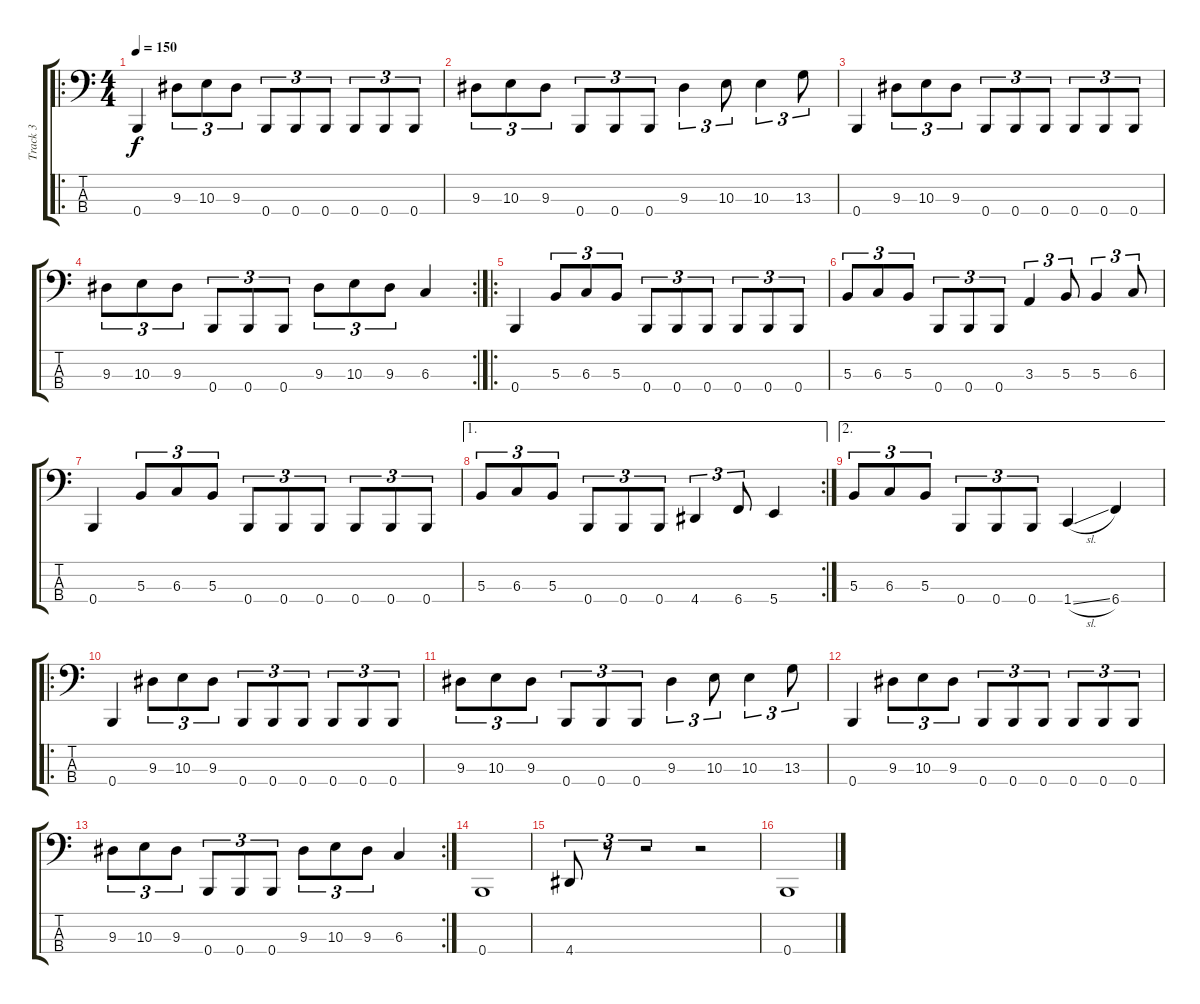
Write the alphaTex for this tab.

\track ("Track 3" "Track 3") {instrument electricbasspick}
\staff {score tabs}
\tuning (E2 B1 Gb1 B0) {hide}
\ro
\ts (4 4)
\tempo 150
\clef f4
\ks c
0.4.4{dy f} 9.3.8{tu (3 2)} 10.3.8{tu (3 2)} 9.3.8{tu (3 2)} 0.4.8{tu (3 2)} 0.4.8{tu (3 2)} 0.4.8{tu (3 2)} 0.4.8{tu (3 2)} 0.4.8{tu (3 2)} 0.4.8{tu (3 2)} |
9.3.8{tu (3 2)} 10.3.8{tu (3 2)} 9.3.8{tu (3 2)} 0.4.8{tu (3 2)} 0.4.8{tu (3 2)} 0.4.8{tu (3 2)} 9.3.4{tu (3 2)} 10.3.8{tu (3 2)} 10.3.4{tu (3 2)} 13.3.8{tu (3 2)} |
0.4.4 9.3.8{tu (3 2)} 10.3.8{tu (3 2)} 9.3.8{tu (3 2)} 0.4.8{tu (3 2)} 0.4.8{tu (3 2)} 0.4.8{tu (3 2)} 0.4.8{tu (3 2)} 0.4.8{tu (3 2)} 0.4.8{tu (3 2)} |
\rc 2
9.3.8{tu (3 2)} 10.3.8{tu (3 2)} 9.3.8{tu (3 2)} 0.4.8{tu (3 2)} 0.4.8{tu (3 2)} 0.4.8{tu (3 2)} 9.3.8{tu (3 2)} 10.3.8{tu (3 2)} 9.3.8{tu (3 2)} 6.3.4 |
\ro
0.4.4 5.3.8{tu (3 2)} 6.3.8{tu (3 2)} 5.3.8{tu (3 2)} 0.4.8{tu (3 2)} 0.4.8{tu (3 2)} 0.4.8{tu (3 2)} 0.4.8{tu (3 2)} 0.4.8{tu (3 2)} 0.4.8{tu (3 2)} |
5.3.8{tu (3 2)} 6.3.8{tu (3 2)} 5.3.8{tu (3 2)} 0.4.8{tu (3 2)} 0.4.8{tu (3 2)} 0.4.8{tu (3 2)} 3.3.4{tu (3 2)} 5.3.8{tu (3 2)} 5.3.4{tu (3 2)} 6.3.8{tu (3 2)} |
0.4.4 5.3.8{tu (3 2)} 6.3.8{tu (3 2)} 5.3.8{tu (3 2)} 0.4.8{tu (3 2)} 0.4.8{tu (3 2)} 0.4.8{tu (3 2)} 0.4.8{tu (3 2)} 0.4.8{tu (3 2)} 0.4.8{tu (3 2)} |
\ae 1
\rc 2
5.3.8{tu (3 2)} 6.3.8{tu (3 2)} 5.3.8{tu (3 2)} 0.4.8{tu (3 2)} 0.4.8{tu (3 2)} 0.4.8{tu (3 2)} 4.4.4{tu (3 2)} 6.4.8{tu (3 2)} 5.4.4 |
\ae 2
5.3.8{tu (3 2)} 6.3.8{tu (3 2)} 5.3.8{tu (3 2)} 0.4.8{tu (3 2)} 0.4.8{tu (3 2)} 0.4.8{tu (3 2)} 1.4{sl}.4 6.4.4 |
\ro
0.4.4 9.3.8{tu (3 2)} 10.3.8{tu (3 2)} 9.3.8{tu (3 2)} 0.4.8{tu (3 2)} 0.4.8{tu (3 2)} 0.4.8{tu (3 2)} 0.4.8{tu (3 2)} 0.4.8{tu (3 2)} 0.4.8{tu (3 2)} |
9.3.8{tu (3 2)} 10.3.8{tu (3 2)} 9.3.8{tu (3 2)} 0.4.8{tu (3 2)} 0.4.8{tu (3 2)} 0.4.8{tu (3 2)} 9.3.4{tu (3 2)} 10.3.8{tu (3 2)} 10.3.4{tu (3 2)} 13.3.8{tu (3 2)} |
0.4.4 9.3.8{tu (3 2)} 10.3.8{tu (3 2)} 9.3.8{tu (3 2)} 0.4.8{tu (3 2)} 0.4.8{tu (3 2)} 0.4.8{tu (3 2)} 0.4.8{tu (3 2)} 0.4.8{tu (3 2)} 0.4.8{tu (3 2)} |
\rc 2
9.3.8{tu (3 2)} 10.3.8{tu (3 2)} 9.3.8{tu (3 2)} 0.4.8{tu (3 2)} 0.4.8{tu (3 2)} 0.4.8{tu (3 2)} 9.3.8{tu (3 2)} 10.3.8{tu (3 2)} 9.3.8{tu (3 2)} 6.3.4 |
0.4.1 |
4.4.8{tu (3 2)} r.8{tu (3 2)} r.2{tu (3 2)} r.2 |
0.4.1
